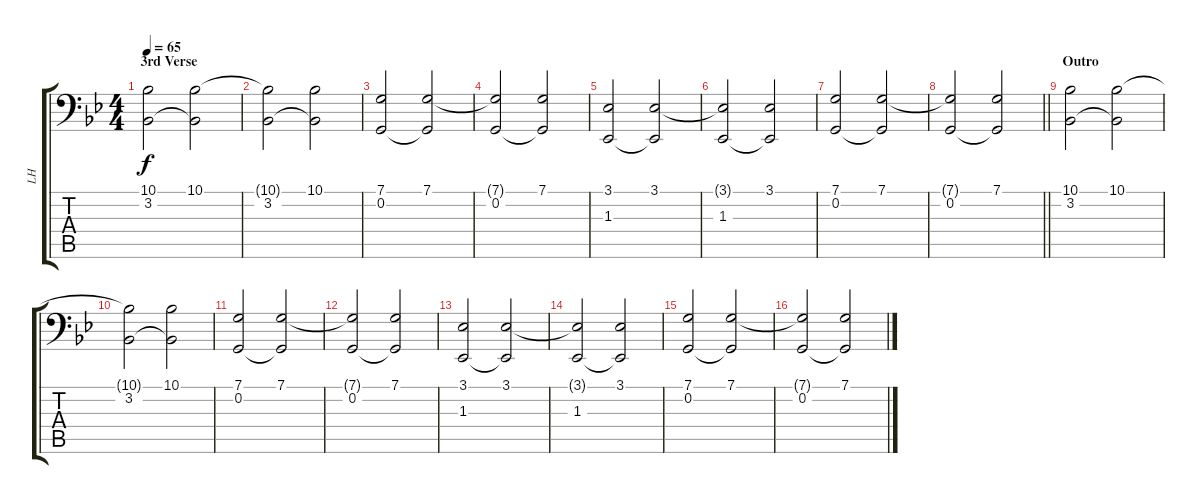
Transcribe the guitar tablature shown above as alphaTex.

\track ("LH" "LH") {instrument electricpiano1}
\staff {score tabs}
\tuning (C3 G2 D2 A1 E1 B0) {hide}
\ts (4 4)
\section ("" "3rd Verse")
\tempo 65
\clef f4
\ks bb
(10.1 3.2).2{dy f} (10.1 3.2{t}).2 |
(10.1{t} 3.2).2 (10.1 3.2{t}).2 |
(7.1 0.2).2 (7.1 0.2{t}).2 |
(7.1{t} 0.2).2 (7.1 0.2{t}).2 |
(3.1 1.3).2 (3.1 1.3{t}).2 |
(3.1{t} 1.3).2 (3.1 1.3{t}).2 |
(7.1 0.2).2 (7.1 0.2{t}).2 |
\barLineRight lightlight
(7.1{t} 0.2).2 (7.1 0.2{t}).2 |
\section ("" "Outro")
(10.1 3.2).2 (10.1 3.2{t}).2 |
(10.1{t} 3.2).2 (10.1 3.2{t}).2 |
(7.1 0.2).2 (7.1 0.2{t}).2 |
(7.1{t} 0.2).2 (7.1 0.2{t}).2 |
(3.1 1.3).2 (3.1 1.3{t}).2 |
(3.1{t} 1.3).2 (3.1 1.3{t}).2 |
(7.1 0.2).2 (7.1 0.2{t}).2 |
(7.1{t} 0.2).2 (7.1 0.2{t}).2
